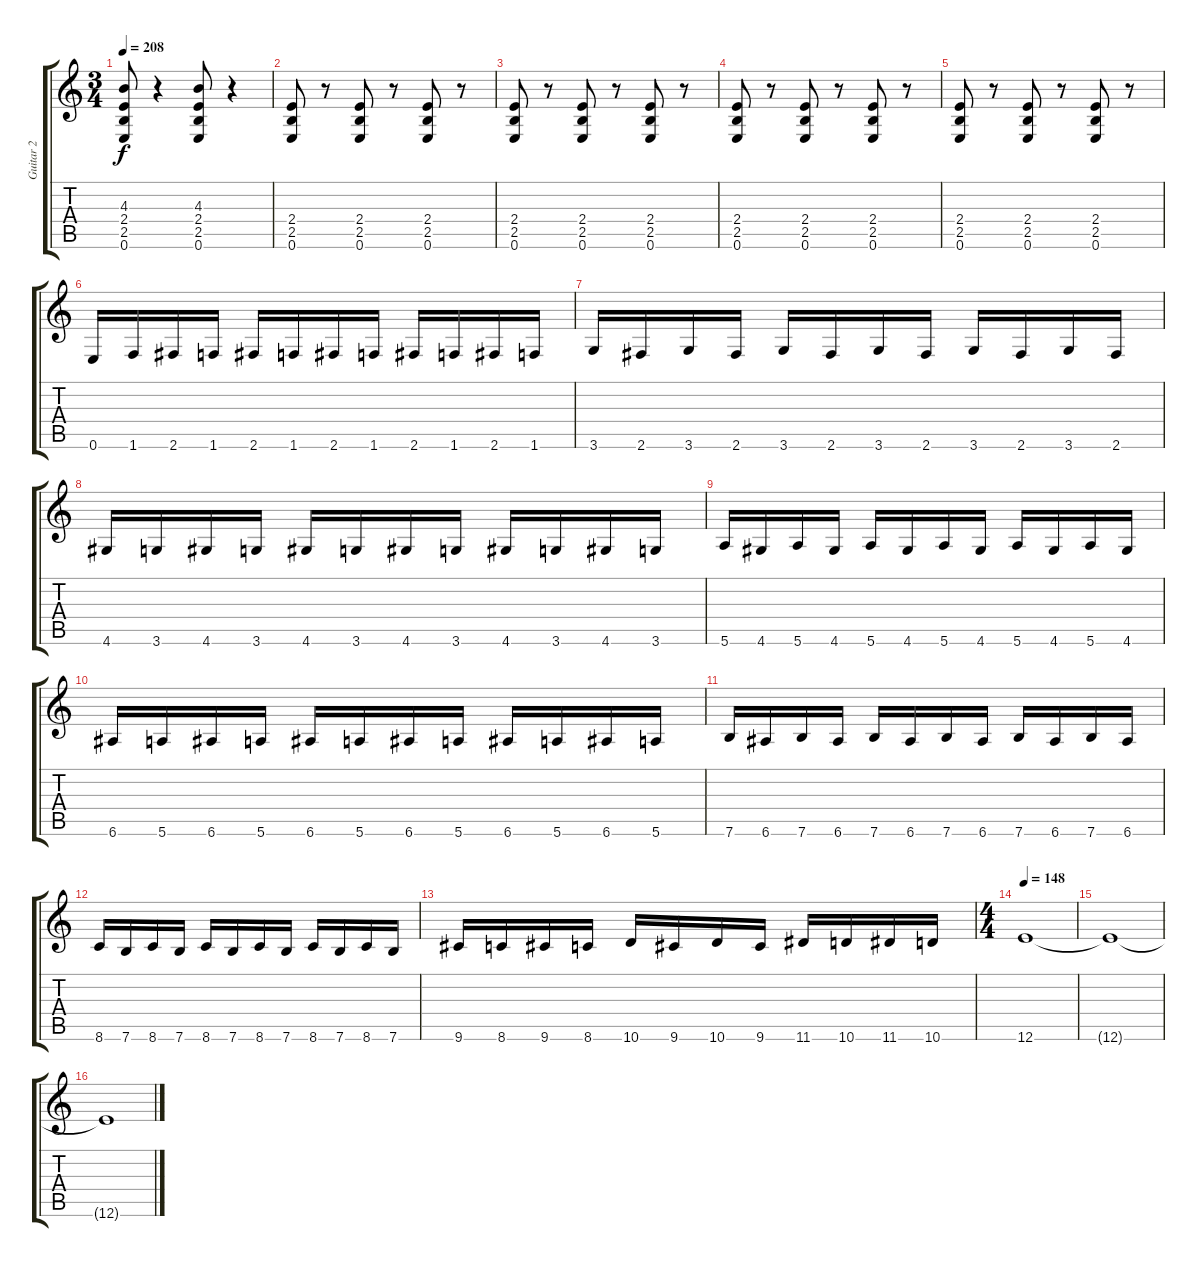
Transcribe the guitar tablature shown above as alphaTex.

\track ("Guitar 2" "Guitar 2") {instrument overdrivenguitar}
\staff {score tabs}
\tuning (E4 B3 G3 D3 A2 E2) {hide}
\ts (3 4)
\tempo 208
\clef g2
\ks c
(4.3 2.4 2.5 0.6).8{dy f} r.4 (4.3 2.4 2.5 0.6).8 r.4 |
(2.4 2.5 0.6).8 r.8 (2.4 2.5 0.6).8 r.8 (2.4 2.5 0.6).8 r.8 |
(2.4 2.5 0.6).8 r.8 (2.4 2.5 0.6).8 r.8 (2.4 2.5 0.6).8 r.8 |
(2.4 2.5 0.6).8 r.8 (2.4 2.5 0.6).8 r.8 (2.4 2.5 0.6).8 r.8 |
(2.4 2.5 0.6).8 r.8 (2.4 2.5 0.6).8 r.8 (2.4 2.5 0.6).8 r.8 |
0.6.16 1.6.16 2.6.16 1.6.16 2.6.16 1.6.16 2.6.16 1.6.16 2.6.16 1.6.16 2.6.16 1.6.16 |
3.6.16 2.6.16 3.6.16 2.6.16 3.6.16 2.6.16 3.6.16 2.6.16 3.6.16 2.6.16 3.6.16 2.6.16 |
4.6.16 3.6.16 4.6.16 3.6.16 4.6.16 3.6.16 4.6.16 3.6.16 4.6.16 3.6.16 4.6.16 3.6.16 |
5.6.16 4.6.16 5.6.16 4.6.16 5.6.16 4.6.16 5.6.16 4.6.16 5.6.16 4.6.16 5.6.16 4.6.16 |
6.6.16 5.6.16 6.6.16 5.6.16 6.6.16 5.6.16 6.6.16 5.6.16 6.6.16 5.6.16 6.6.16 5.6.16 |
7.6.16 6.6.16 7.6.16 6.6.16 7.6.16 6.6.16 7.6.16 6.6.16 7.6.16 6.6.16 7.6.16 6.6.16 |
8.6.16 7.6.16 8.6.16 7.6.16 8.6.16 7.6.16 8.6.16 7.6.16 8.6.16 7.6.16 8.6.16 7.6.16 |
9.6.16 8.6.16 9.6.16 8.6.16 10.6.16 9.6.16 10.6.16 9.6.16 11.6.16 10.6.16 11.6.16 10.6.16 |
\ts (4 4)
\tempo 148
12.6.1{volume 0} |
12.6{t}.1 |
12.6{t}.1
